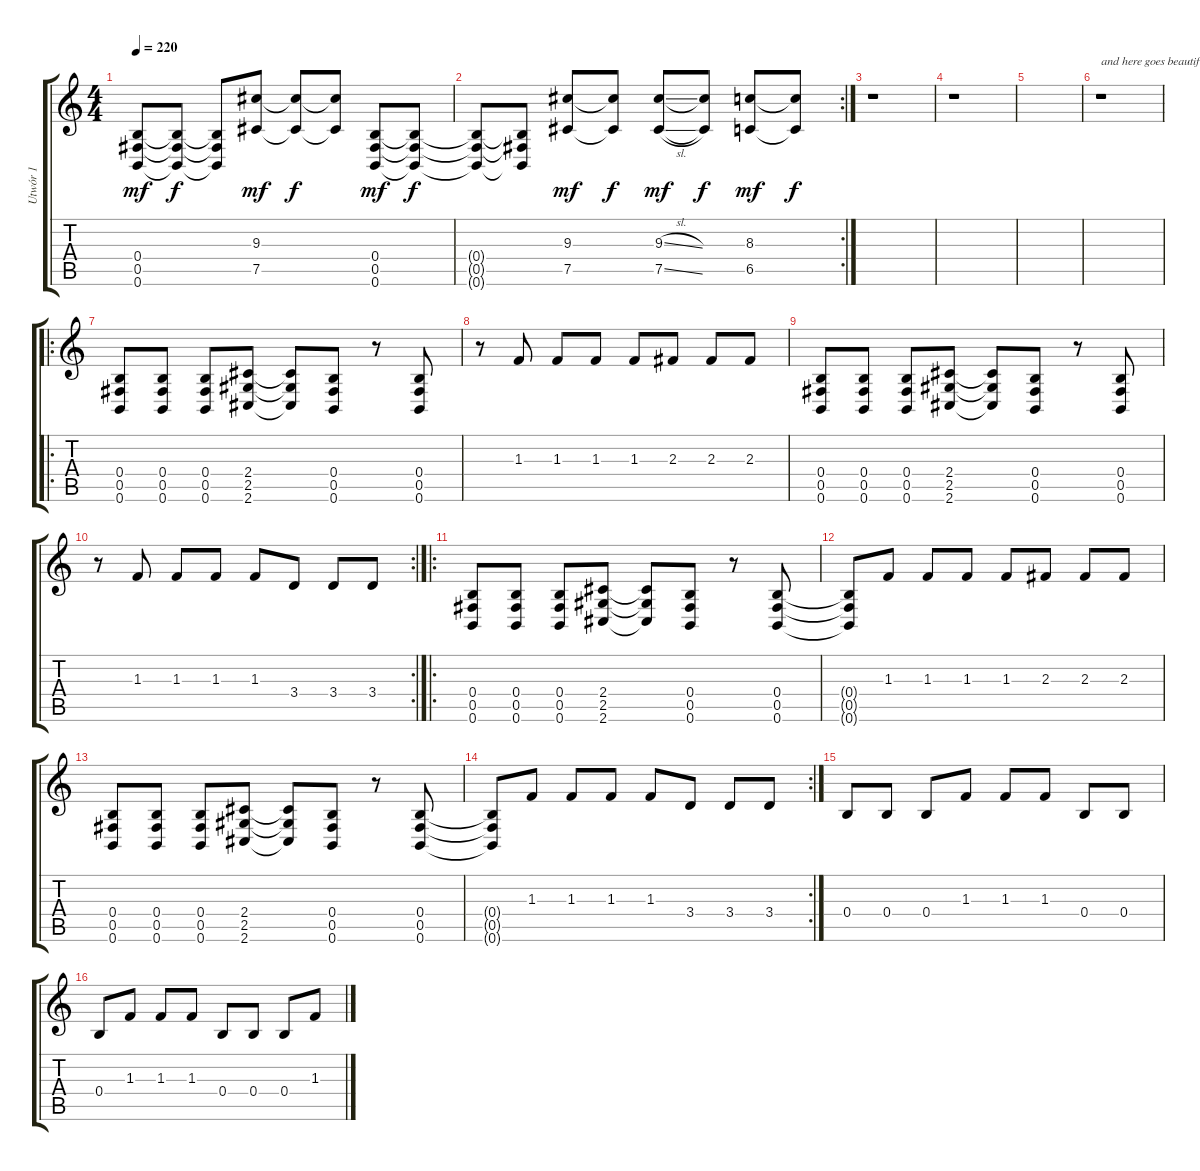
\track ("Utwór 1" "Utwór 1") {instrument distortionguitar}
\staff {score tabs}
\tuning (Db4 Ab3 E3 B2 Gb2 B1) {hide}
\ts (4 4)
\tempo 220
\clef g2
\ks c
(0.4 0.5 0.6).8{dy mf} (0.4{t} 0.5{t} 0.6{t}).8{dy f} (0.4{t} 0.5{t} 0.6{t}).8 (9.3 7.5).8{dy mf} (9.3{t} 7.5{t}).8{dy f} (9.3{t} 7.5{t}).8 (0.4 0.5 0.6).8{dy mf} (0.4{t} 0.5{t} 0.6{t}).8{dy f} |
\rc 2
(0.4{t} 0.5{t} 0.6{t}).8 (0.4{t} 0.5{t} 0.6{t}).8 (9.3 7.5).8{dy mf} (9.3{t} 7.5{t}).8{dy f} (9.3{sl} 7.5{sl}).8{dy mf} (9.3{t} 7.5{t}).8{dy f} (8.3 6.5).8{dy mf} (8.3{t} 6.5{t}).8{dy f} |
r.1 |
r.1 |
|
r.1{txt "and here goes beautiful traditional pogo wave"} |
\ro
(0.4 0.5 0.6).8 (0.4 0.5 0.6).8 (0.4 0.5 0.6).8 (2.4 2.5 2.6).8 (2.4{t} 2.5{t} 2.6{t}).8 (0.4 0.5 0.6).8 r.8 (0.4 0.5 0.6).8 |
r.8 1.3.8 1.3.8 1.3.8 1.3.8 2.3.8 2.3.8 2.3.8 |
(0.4 0.5 0.6).8 (0.4 0.5 0.6).8 (0.4 0.5 0.6).8 (2.4 2.5 2.6).8 (2.4{t} 2.5{t} 2.6{t}).8 (0.4 0.5 0.6).8 r.8 (0.4 0.5 0.6).8 |
\rc 2
r.8 1.3.8 1.3.8 1.3.8 1.3.8 3.4.8 3.4.8 3.4.8 |
\ro
(0.4 0.5 0.6).8 (0.4 0.5 0.6).8 (0.4 0.5 0.6).8 (2.4 2.5 2.6).8 (2.4{t} 2.5{t} 2.6{t}).8 (0.4 0.5 0.6).8 r.8 (0.4 0.5 0.6).8 |
(0.4{t} 0.5{t} 0.6{t}).8 1.3.8 1.3.8 1.3.8 1.3.8 2.3.8 2.3.8 2.3.8 |
(0.4 0.5 0.6).8 (0.4 0.5 0.6).8 (0.4 0.5 0.6).8 (2.4 2.5 2.6).8 (2.4{t} 2.5{t} 2.6{t}).8 (0.4 0.5 0.6).8 r.8 (0.4 0.5 0.6).8 |
\rc 2
(0.4{t} 0.5{t} 0.6{t}).8 1.3.8 1.3.8 1.3.8 1.3.8 3.4.8 3.4.8 3.4.8 |
0.4.8 0.4.8 0.4.8 1.3.8 1.3.8 1.3.8 0.4.8 0.4.8 |
0.4.8 1.3.8 1.3.8 1.3.8 0.4.8 0.4.8 0.4.8 1.3.8
